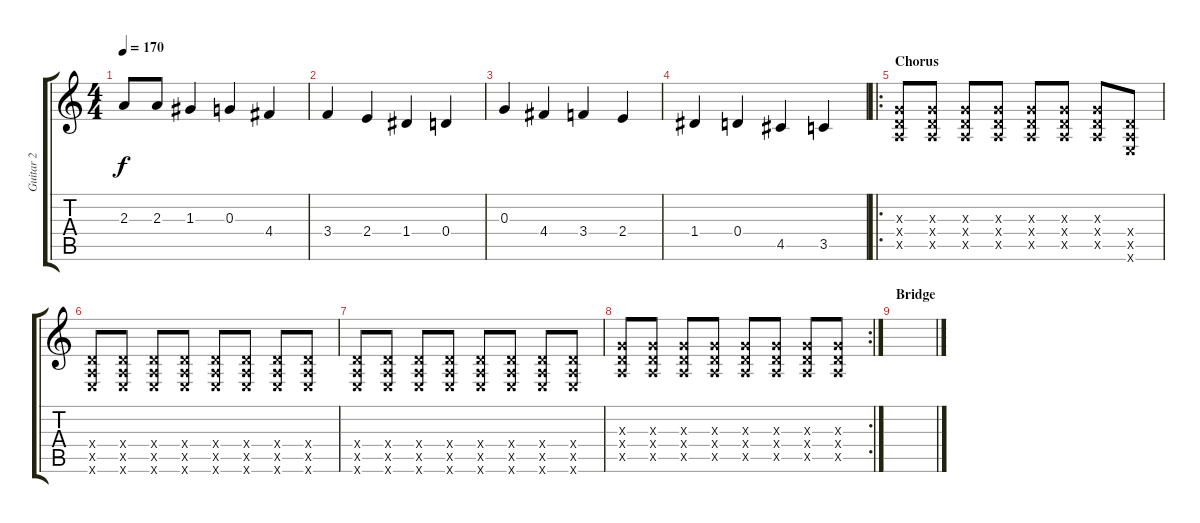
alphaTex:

\track ("Guitar 2" "Guitar 2") {instrument distortionguitar}
\staff {score tabs}
\tuning (E4 B3 G3 D3 A2 E2) {hide}
\ts (4 4)
\tempo 170
\clef g2
\ks c
2.3.8{dy f} 2.3.8 1.3.4 0.3.4 4.4.4 |
3.4.4 2.4.4 1.4.4 0.4.4 |
0.3.4 4.4.4 3.4.4 2.4.4 |
1.4.4 0.4.4 4.5.4 3.5.4 |
\ro
\section ("" "Chorus")
(0.3{x} 0.4{x} 0.5{x}).8 (0.3{x} 0.4{x} 0.5{x}).8 (0.3{x} 0.4{x} 0.5{x}).8 (0.3{x} 0.4{x} 0.5{x}).8 (0.3{x} 0.4{x} 0.5{x}).8 (0.3{x} 0.4{x} 0.5{x}).8 (0.3{x} 0.4{x} 0.5{x}).8 (0.4{x} 0.5{x} 0.6{x}).8 |
(0.4{x} 0.5{x} 0.6{x}).8 (0.4{x} 0.5{x} 0.6{x}).8 (0.4{x} 0.5{x} 0.6{x}).8 (0.4{x} 0.5{x} 0.6{x}).8 (0.4{x} 0.5{x} 0.6{x}).8 (0.4{x} 0.5{x} 0.6{x}).8 (0.4{x} 0.5{x} 0.6{x}).8 (0.4{x} 0.5{x} 0.6{x}).8 |
(0.4{x} 0.5{x} 0.6{x}).8 (0.4{x} 0.5{x} 0.6{x}).8 (0.4{x} 0.5{x} 0.6{x}).8 (0.4{x} 0.5{x} 0.6{x}).8 (0.4{x} 0.5{x} 0.6{x}).8 (0.4{x} 0.5{x} 0.6{x}).8 (0.4{x} 0.5{x} 0.6{x}).8 (0.4{x} 0.5{x} 0.6{x}).8 |
\rc 2
(0.3{x} 0.4{x} 0.5{x}).8 (0.3{x} 0.4{x} 0.5{x}).8 (0.3{x} 0.4{x} 0.5{x}).8 (0.3{x} 0.4{x} 0.5{x}).8 (0.3{x} 0.4{x} 0.5{x}).8 (0.3{x} 0.4{x} 0.5{x}).8 (0.3{x} 0.4{x} 0.5{x}).8 (0.3{x} 0.4{x} 0.5{x}).8 |
\section ("" "Bridge")
